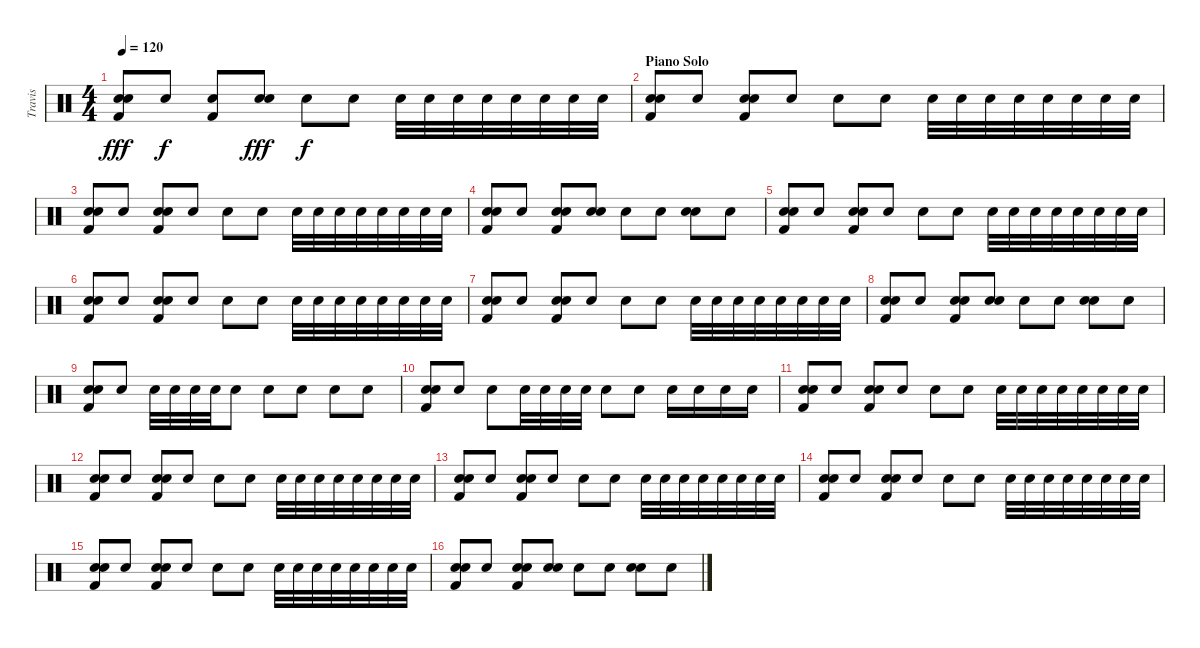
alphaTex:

\track ("Travis " "Travis ") {instrument percussion}
\staff {score}
\articulation defaults
\ts (4 4)
\tempo 120
\clef neutral
\ks c
("Snare (hit) 2" "Snare (hit) 2" "Kick (hit) 2").8{dy fff} "Snare (hit) 2".8{dy f} ("Snare (hit) 2" "Kick (hit) 2").8 ("Snare (hit) 2" "Snare (hit) 2").8{dy fff} "Snare (hit) 2".8{dy f} "Snare (hit) 2".8 "Snare (hit) 2".32 "Snare (hit) 2".32 "Snare (hit) 2".32 "Snare (hit) 2".32 "Snare (hit) 2".32 "Snare (hit) 2".32 "Snare (hit) 2".32 "Snare (hit) 2".32 |
\section ("" "Piano Solo")
("Snare (hit) 2" "Snare (hit) 2" "Kick (hit) 2").8 "Snare (hit) 2".8 ("Snare (hit) 2" "Snare (hit) 2" "Kick (hit) 2").8 "Snare (hit) 2".8 "Snare (hit) 2".8 "Snare (hit) 2".8 "Snare (hit) 2".32 "Snare (hit) 2".32 "Snare (hit) 2".32 "Snare (hit) 2".32 "Snare (hit) 2".32 "Snare (hit) 2".32 "Snare (hit) 2".32 "Snare (hit) 2".32 |
("Snare (hit) 2" "Snare (hit) 2" "Kick (hit) 2").8 "Snare (hit) 2".8 ("Snare (hit) 2" "Snare (hit) 2" "Kick (hit) 2").8 "Snare (hit) 2".8 "Snare (hit) 2".8 "Snare (hit) 2".8 "Snare (hit) 2".32 "Snare (hit) 2".32 "Snare (hit) 2".32 "Snare (hit) 2".32 "Snare (hit) 2".32 "Snare (hit) 2".32 "Snare (hit) 2".32 "Snare (hit) 2".32 |
("Snare (hit) 2" "Snare (hit) 2" "Kick (hit) 2").8 "Snare (hit) 2".8 ("Snare (hit) 2" "Snare (hit) 2" "Kick (hit) 2").8 ("Snare (hit) 2" "Snare (hit) 2").8 "Snare (hit) 2".8 "Snare (hit) 2".8 ("Snare (hit) 2" "Snare (hit) 2").8 "Snare (hit) 2".8 |
("Snare (hit) 2" "Snare (hit) 2" "Kick (hit) 2").8 "Snare (hit) 2".8 ("Snare (hit) 2" "Snare (hit) 2" "Kick (hit) 2").8 "Snare (hit) 2".8 "Snare (hit) 2".8 "Snare (hit) 2".8 "Snare (hit) 2".32 "Snare (hit) 2".32 "Snare (hit) 2".32 "Snare (hit) 2".32 "Snare (hit) 2".32 "Snare (hit) 2".32 "Snare (hit) 2".32 "Snare (hit) 2".32 |
("Snare (hit) 2" "Snare (hit) 2" "Kick (hit) 2").8 "Snare (hit) 2".8 ("Snare (hit) 2" "Snare (hit) 2" "Kick (hit) 2").8 "Snare (hit) 2".8 "Snare (hit) 2".8 "Snare (hit) 2".8 "Snare (hit) 2".32 "Snare (hit) 2".32 "Snare (hit) 2".32 "Snare (hit) 2".32 "Snare (hit) 2".32 "Snare (hit) 2".32 "Snare (hit) 2".32 "Snare (hit) 2".32 |
("Snare (hit) 2" "Snare (hit) 2" "Kick (hit) 2").8 "Snare (hit) 2".8 ("Snare (hit) 2" "Snare (hit) 2" "Kick (hit) 2").8 "Snare (hit) 2".8 "Snare (hit) 2".8 "Snare (hit) 2".8 "Snare (hit) 2".32 "Snare (hit) 2".32 "Snare (hit) 2".32 "Snare (hit) 2".32 "Snare (hit) 2".32 "Snare (hit) 2".32 "Snare (hit) 2".32 "Snare (hit) 2".32 |
("Snare (hit) 2" "Snare (hit) 2" "Kick (hit) 2").8 "Snare (hit) 2".8 ("Snare (hit) 2" "Snare (hit) 2" "Kick (hit) 2").8 ("Snare (hit) 2" "Snare (hit) 2").8 "Snare (hit) 2".8 "Snare (hit) 2".8 ("Snare (hit) 2" "Snare (hit) 2").8 "Snare (hit) 2".8 |
("Snare (hit) 2" "Snare (hit) 2" "Kick (hit) 2").8 "Snare (hit) 2".8 "Snare (hit) 2".32 "Snare (hit) 2".32 "Snare (hit) 2".32 "Snare (hit) 2".32 "Snare (hit) 2".8 "Snare (hit) 2".8 "Snare (hit) 2".8 "Snare (hit) 2".8 "Snare (hit) 2".8 |
("Snare (hit) 2" "Snare (hit) 2" "Kick (hit) 2").8 "Snare (hit) 2".8 "Snare (hit) 2".8 "Snare (hit) 2".32 "Snare (hit) 2".32 "Snare (hit) 2".32 "Snare (hit) 2".32 "Snare (hit) 2".8 "Snare (hit) 2".8 "Snare (hit) 2".16 "Snare (hit) 2".16 "Snare (hit) 2".16 "Snare (hit) 2".16 |
("Snare (hit) 2" "Snare (hit) 2" "Kick (hit) 2").8 "Snare (hit) 2".8 ("Snare (hit) 2" "Snare (hit) 2" "Kick (hit) 2").8 "Snare (hit) 2".8 "Snare (hit) 2".8 "Snare (hit) 2".8 "Snare (hit) 2".32 "Snare (hit) 2".32 "Snare (hit) 2".32 "Snare (hit) 2".32 "Snare (hit) 2".32 "Snare (hit) 2".32 "Snare (hit) 2".32 "Snare (hit) 2".32 |
("Snare (hit) 2" "Snare (hit) 2" "Kick (hit) 2").8 "Snare (hit) 2".8 ("Snare (hit) 2" "Snare (hit) 2" "Kick (hit) 2").8 "Snare (hit) 2".8 "Snare (hit) 2".8 "Snare (hit) 2".8 "Snare (hit) 2".32 "Snare (hit) 2".32 "Snare (hit) 2".32 "Snare (hit) 2".32 "Snare (hit) 2".32 "Snare (hit) 2".32 "Snare (hit) 2".32 "Snare (hit) 2".32 |
("Snare (hit) 2" "Snare (hit) 2" "Kick (hit) 2").8 "Snare (hit) 2".8 ("Snare (hit) 2" "Snare (hit) 2" "Kick (hit) 2").8 "Snare (hit) 2".8 "Snare (hit) 2".8 "Snare (hit) 2".8 "Snare (hit) 2".32 "Snare (hit) 2".32 "Snare (hit) 2".32 "Snare (hit) 2".32 "Snare (hit) 2".32 "Snare (hit) 2".32 "Snare (hit) 2".32 "Snare (hit) 2".32 |
("Snare (hit) 2" "Snare (hit) 2" "Kick (hit) 2").8 "Snare (hit) 2".8 ("Snare (hit) 2" "Snare (hit) 2" "Kick (hit) 2").8 "Snare (hit) 2".8 "Snare (hit) 2".8 "Snare (hit) 2".8 "Snare (hit) 2".32 "Snare (hit) 2".32 "Snare (hit) 2".32 "Snare (hit) 2".32 "Snare (hit) 2".32 "Snare (hit) 2".32 "Snare (hit) 2".32 "Snare (hit) 2".32 |
("Snare (hit) 2" "Snare (hit) 2" "Kick (hit) 2").8 "Snare (hit) 2".8 ("Snare (hit) 2" "Snare (hit) 2" "Kick (hit) 2").8 "Snare (hit) 2".8 "Snare (hit) 2".8 "Snare (hit) 2".8 "Snare (hit) 2".32 "Snare (hit) 2".32 "Snare (hit) 2".32 "Snare (hit) 2".32 "Snare (hit) 2".32 "Snare (hit) 2".32 "Snare (hit) 2".32 "Snare (hit) 2".32 |
("Snare (hit) 2" "Snare (hit) 2" "Kick (hit) 2").8 "Snare (hit) 2".8 ("Snare (hit) 2" "Snare (hit) 2" "Kick (hit) 2").8 ("Snare (hit) 2" "Snare (hit) 2").8 "Snare (hit) 2".8 "Snare (hit) 2".8 ("Snare (hit) 2" "Snare (hit) 2").8 "Snare (hit) 2".8
